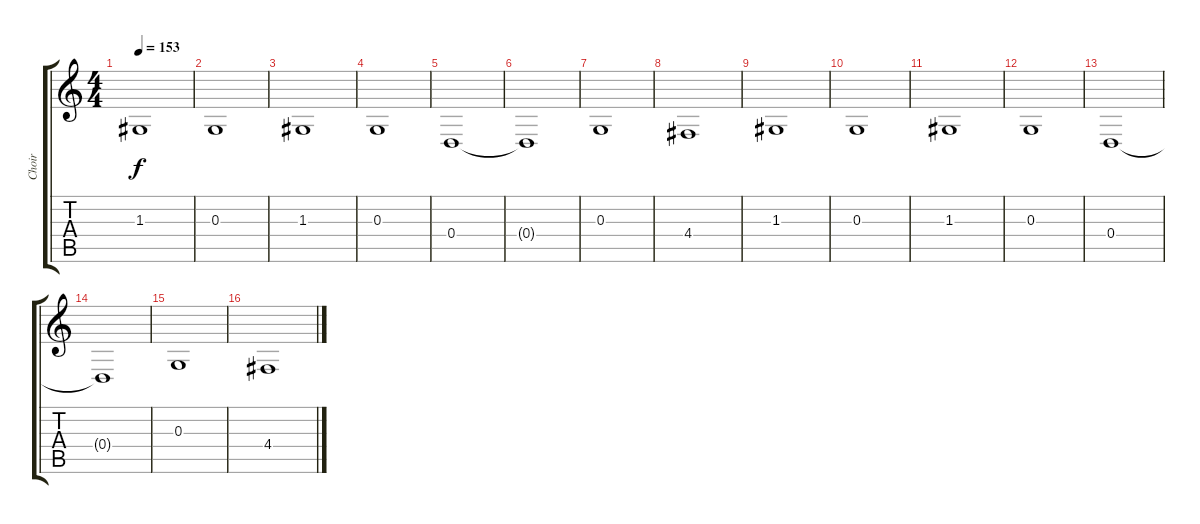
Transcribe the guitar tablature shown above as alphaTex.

\track ("Choir" "Choir") {instrument pad4choir}
\staff {score tabs}
\tuning (E4 B3 G3 D3 A2 E2) {hide}
\ts (4 4)
\tempo 153
\clef g2
\ks c
1.3.1{dy f} |
0.3.1 |
1.3.1 |
0.3.1 |
0.4.1 |
0.4{t}.1 |
0.3.1 |
4.4.1 |
1.3.1 |
0.3.1 |
1.3.1 |
0.3.1 |
0.4.1 |
0.4{t}.1 |
0.3.1 |
4.4.1
